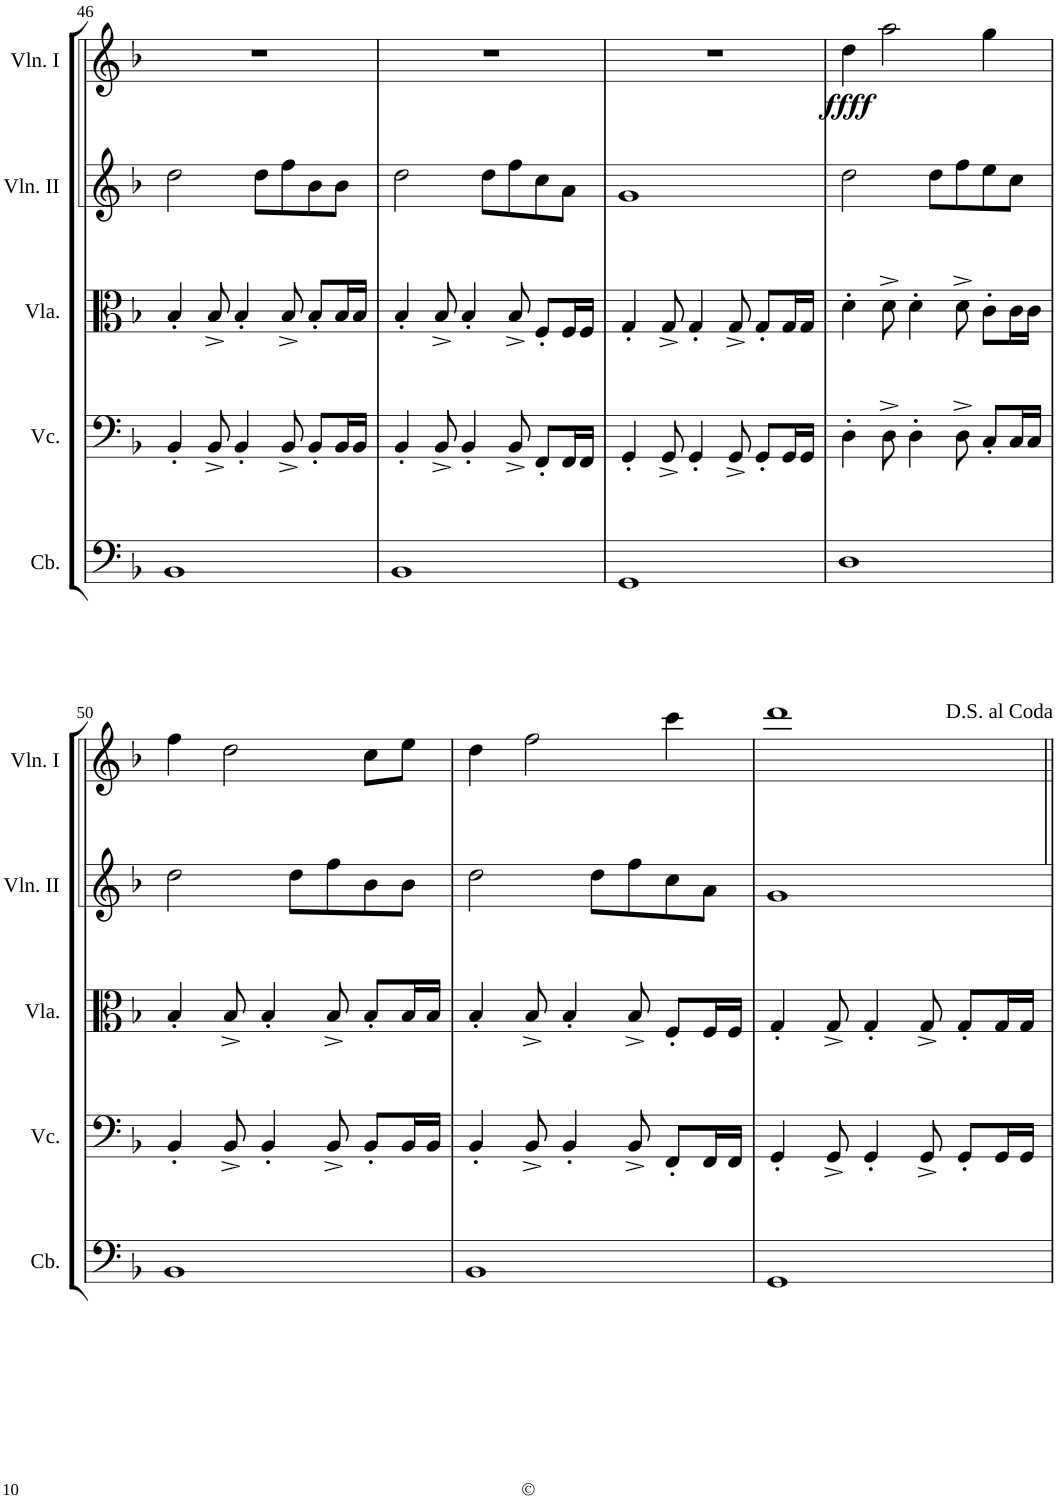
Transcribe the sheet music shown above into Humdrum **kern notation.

**kern	**kern	**kern	**kern	**kern	**dynam
*part5	*part4	*part3	*part2	*part1	*part1
*staff5	*staff4	*staff3	*staff2	*staff1	*staff1
*I"Contrabass	*I"Cello	*I"Viola	*I"Violin II	*I"Violin I	*
*I'Cb.	*	*I'Vla.	*I'Vln. II	*I'Vln. I	*
!!LO:PB:g=z
*clefF4	*clefF4	*clefC3	*clefG2	*clefG2	*
*Trd7c12	*	*	*	*	*
*k[b-]	*k[b-]	*k[b-]	*k[b-]	*k[b-]	*
*d:	*d:	*d:	*d:	*d:	*
*M4/4	*M4/4	*M4/4	*M4/4	*M4/4	*
=46	=46	=46	=46	=46	=46
1BB-	4BB-'/	4B-'/	2dd\	1r	.
.	8BB-^/	8B-^/	.	.	.
.	4BB-'/	4B-'/	.	.	.
.	.	.	8dd\L	.	.
.	8BB-^/	8B-^/	8ff\	.	.
.	8BB-'/L	8B-'/L	8b-\	.	.
.	16BB-/L	16B-/L	8b-\J	.	.
.	16BB-/JJ	16B-/JJ	.	.	.
=47	=47	=47	=47	=47	=47
1BB-	4BB-'/	4B-'/	2dd\	1r	.
.	8BB-^/	8B-^/	.	.	.
.	4BB-'/	4B-'/	.	.	.
.	.	.	8dd\L	.	.
.	8BB-^/	8B-^/	8ff\	.	.
.	8FF'/L	8F'/L	8cc\	.	.
.	16FF/L	16F/L	8a\J	.	.
.	16FF/JJ	16F/JJ	.	.	.
=48	=48	=48	=48	=48	=48
1GG	4GG'/	4G'/	1g	1r	.
.	8GG^/	8G^/	.	.	.
.	4GG'/	4G'/	.	.	.
.	8GG^/	8G^/	.	.	.
.	8GG'/L	8G'/L	.	.	.
.	16GG/L	16G/L	.	.	.
.	16GG/JJ	16G/JJ	.	.	.
=49	=49	=49	=49	=49	=49
!	!	!	!	!	!LO:DY:b
1D	4D'\	4d'\	2dd\	4dd\	ffff
.	8D^\	8d^\	.	2aa\	.
.	4D'\	4d'\	.	.	.
.	.	.	8dd\L	.	.
.	8D^\	8d^\	8ff\	.	.
.	8C'/L	8c'\L	8ee\	4gg\	.
.	16C/L	16c\L	8cc\J	.	.
.	16C/JJ	16c\JJ	.	.	.
!!LO:LB:g=z
=50	=50	=50	=50	=50	=50
1BB-	4BB-'/	4B-'/	2dd\	4ff\	.
.	8BB-^/	8B-^/	.	2dd\	.
.	4BB-'/	4B-'/	.	.	.
.	.	.	8dd\L	.	.
.	8BB-^/	8B-^/	8ff\	.	.
.	8BB-'/L	8B-'/L	8b-\	8cc\L	.
.	16BB-/L	16B-/L	8b-\J	8ee\J	.
.	16BB-/JJ	16B-/JJ	.	.	.
=51	=51	=51	=51	=51	=51
1BB-	4BB-'/	4B-'/	2dd\	4dd\	.
.	8BB-^/	8B-^/	.	2ff\	.
.	4BB-'/	4B-'/	.	.	.
.	.	.	8dd\L	.	.
.	8BB-^/	8B-^/	8ff\	.	.
.	8FF'/L	8F'/L	8cc\	4ccc\	.
.	16FF/L	16F/L	8a\J	.	.
.	16FF/JJ	16F/JJ	.	.	.
=52	=52	=52	=52	=52	=52
1GG	4GG'/	4G'/	1g	1ddd	.
.	8GG^/	8G^/	.	.	.
.	4GG'/	4G'/	.	.	.
.	8GG^/	8G^/	.	.	.
.	8GG'/L	8G'/L	.	.	.
.	16GG/L	16G/L	.	.	.
.	16GG/JJ	16G/JJ	.	.	.
=||	=||	=||	=||	=||	=||
*-	*-	*-	*-	*-	*-
